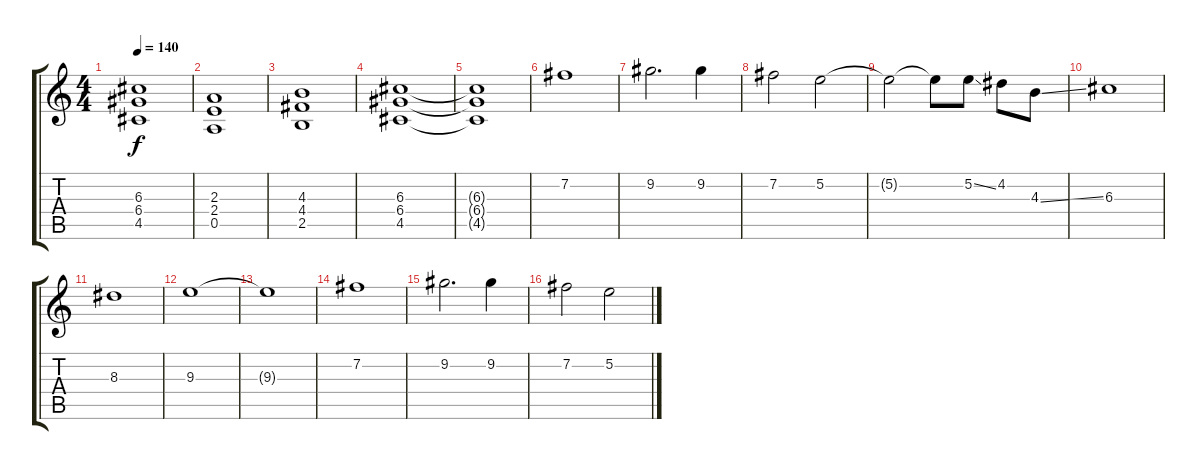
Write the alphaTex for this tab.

\track "" {instrument overdrivenguitar}
\staff {score tabs}
\tuning (E4 B3 G3 D3 A2 E2) {hide}
\ts (4 4)
\tempo 140
\clef g2
\ks c
(6.3{t} 6.4{t} 4.5{t}).1{dy f} |
(2.3 2.4 0.5).1 |
(4.3 4.4 2.5).1 |
(6.3 6.4 4.5).1 |
(6.3{t} 6.4{t} 4.5{t}).1 |
7.2.1 |
9.2.2{d} 9.2.4 |
7.2.2 5.2.2 |
5.2{t}.2 5.2{t}.8 5.2{ss}.8 4.2.8 4.3{ss}.8 |
6.3.1 |
8.3.1 |
9.3.1 |
9.3{t}.1 |
7.2.1 |
9.2.2{d} 9.2.4 |
7.2.2 5.2.2
